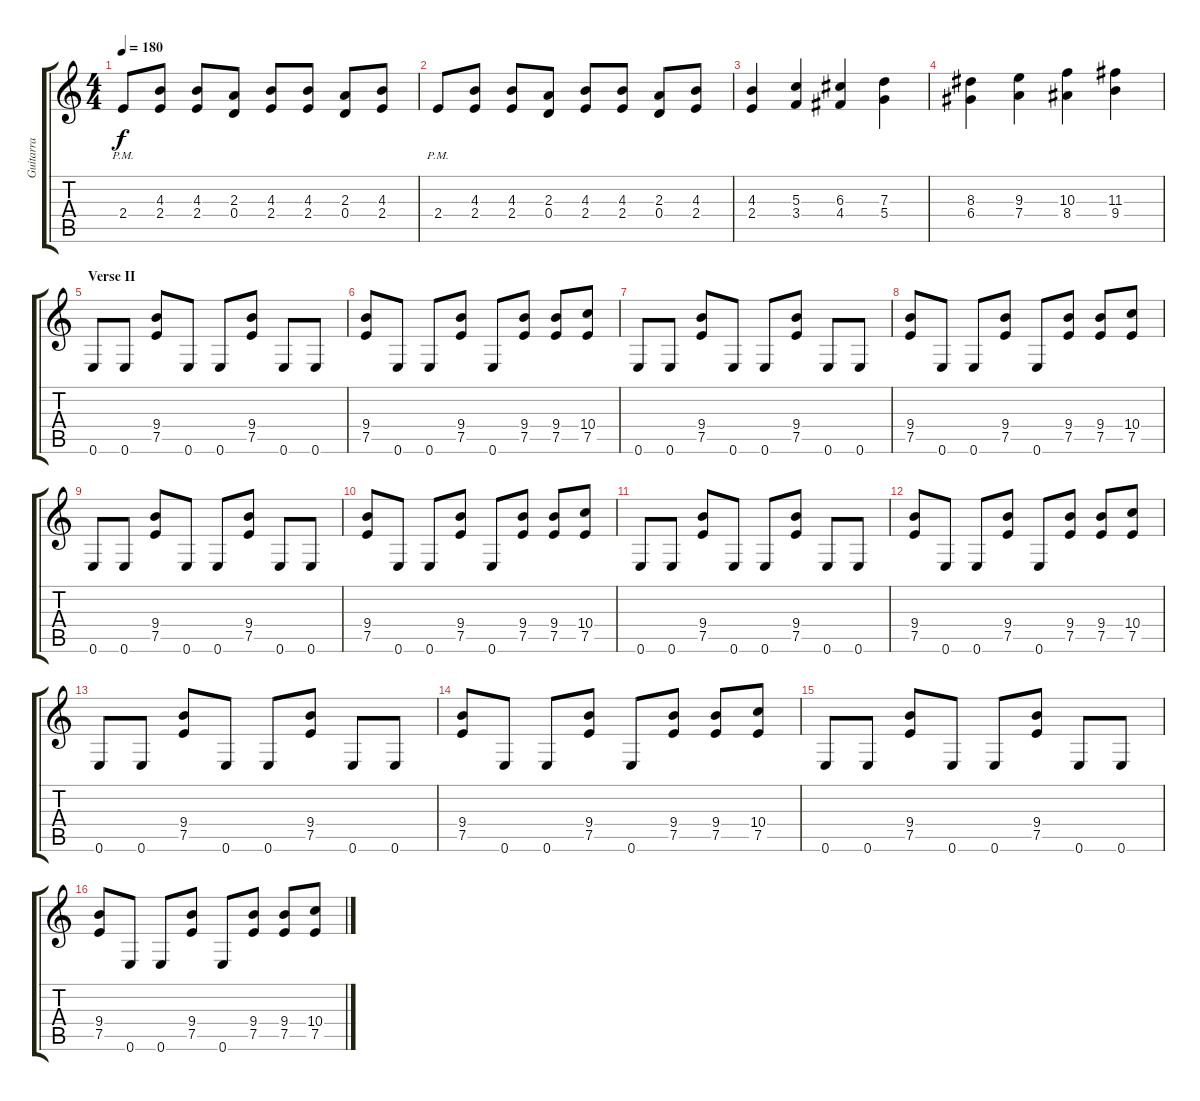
\track ("Guitarra" "Guitarra") {instrument distortionguitar}
\staff {score tabs}
\tuning (E4 B3 G3 D3 A2 E2) {hide}
\ts (4 4)
\tempo 180
\clef g2
\ks c
2.4{pm}.8{dy f} (4.3 2.4).8 (4.3 2.4).8 (2.3 0.4).8 (4.3 2.4).8 (4.3 2.4).8 (2.3 0.4).8 (4.3 2.4).8 |
2.4{pm}.8 (4.3 2.4).8 (4.3 2.4).8 (2.3 0.4).8 (4.3 2.4).8 (4.3 2.4).8 (2.3 0.4).8 (4.3 2.4).8 |
(4.3 2.4).4 (5.3 3.4).4 (6.3 4.4).4 (7.3 5.4).4 |
(8.3 6.4).4 (9.3 7.4).4 (10.3 8.4).4 (11.3 9.4).4 |
\section ("" "Verse II")
0.6.8 0.6.8 (9.4 7.5).8 0.6.8 0.6.8 (9.4 7.5).8 0.6.8 0.6.8 |
(9.4 7.5).8 0.6.8 0.6.8 (9.4 7.5).8 0.6.8 (9.4 7.5).8 (9.4 7.5).8 (10.4 7.5).8 |
0.6.8 0.6.8 (9.4 7.5).8 0.6.8 0.6.8 (9.4 7.5).8 0.6.8 0.6.8 |
(9.4 7.5).8 0.6.8 0.6.8 (9.4 7.5).8 0.6.8 (9.4 7.5).8 (9.4 7.5).8 (10.4 7.5).8 |
0.6.8 0.6.8 (9.4 7.5).8 0.6.8 0.6.8 (9.4 7.5).8 0.6.8 0.6.8 |
(9.4 7.5).8 0.6.8 0.6.8 (9.4 7.5).8 0.6.8 (9.4 7.5).8 (9.4 7.5).8 (10.4 7.5).8 |
0.6.8 0.6.8 (9.4 7.5).8 0.6.8 0.6.8 (9.4 7.5).8 0.6.8 0.6.8 |
(9.4 7.5).8 0.6.8 0.6.8 (9.4 7.5).8 0.6.8 (9.4 7.5).8 (9.4 7.5).8 (10.4 7.5).8 |
0.6.8 0.6.8 (9.4 7.5).8 0.6.8 0.6.8 (9.4 7.5).8 0.6.8 0.6.8 |
(9.4 7.5).8 0.6.8 0.6.8 (9.4 7.5).8 0.6.8 (9.4 7.5).8 (9.4 7.5).8 (10.4 7.5).8 |
0.6.8 0.6.8 (9.4 7.5).8 0.6.8 0.6.8 (9.4 7.5).8 0.6.8 0.6.8 |
(9.4 7.5).8 0.6.8 0.6.8 (9.4 7.5).8 0.6.8 (9.4 7.5).8 (9.4 7.5).8 (10.4 7.5).8
